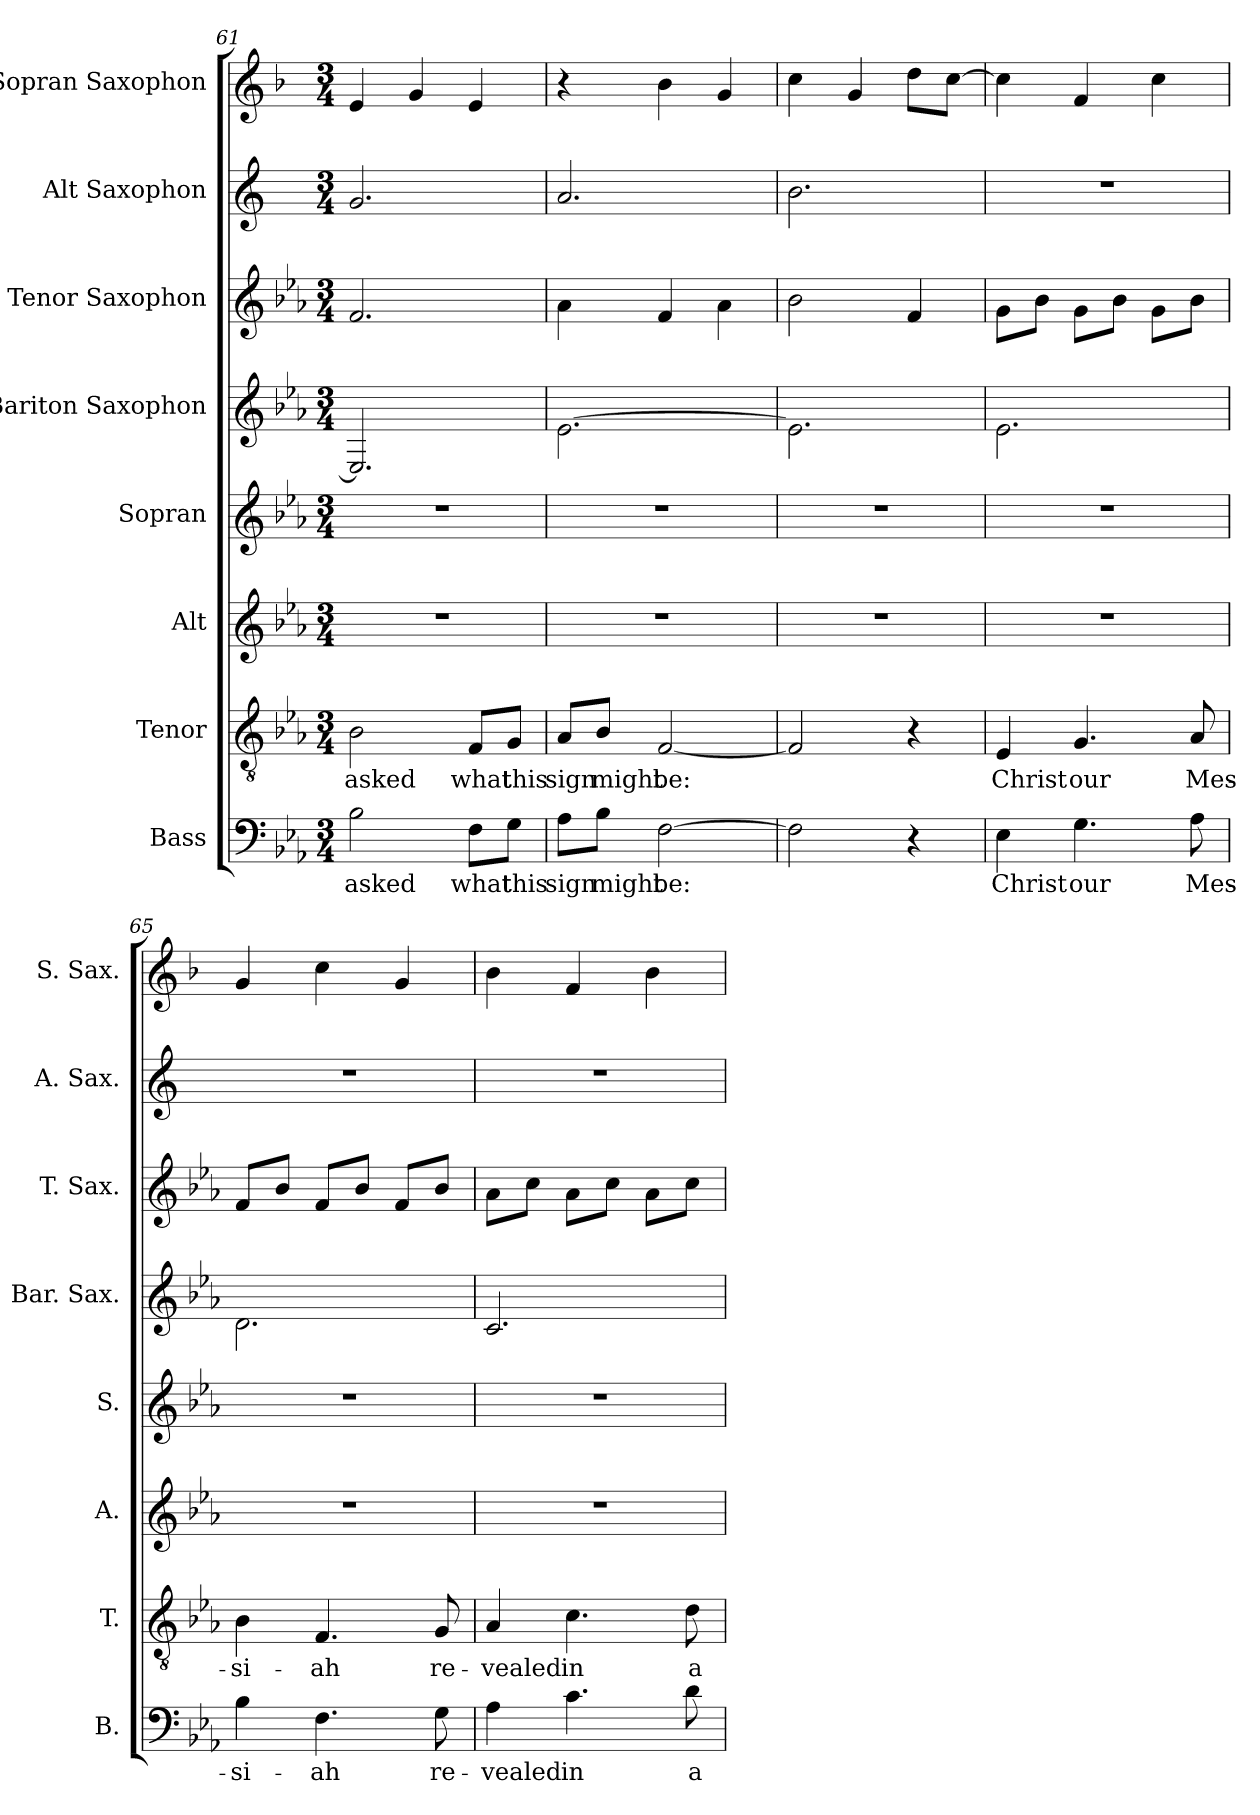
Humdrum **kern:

**kern	**text	**kern	**text	**kern	**kern	**kern	**kern	**kern	**kern
*part8	*part8	*part7	*part7	*part6	*part5	*part4	*part3	*part2	*part1
*staff8	*staff8	*staff7	*staff7	*staff6	*staff5	*staff4	*staff3	*staff2	*staff1
*I"Bass	*	*I"Tenor	*	*I"Alt	*I"Sopran	*I"Bariton Saxophon	*I"Tenor Saxophon	*I"Alt Saxophon	*I"Sopran Saxophon
*I'B.	*	*I'T.	*	*I'A.	*I'S.	*I'Bar. Sax.	*I'T. Sax.	*I'A. Sax.	*I'S. Sax.
*clefF4	*	*clefGv2	*	*clefG2	*clefG2	*clefG2	*clefG2	*clefG2	*clefG2
*	*	*	*	*	*	*ITrd12c21	*ITrd8c14	*ITrd5c9	*ITrd1c2
*k[b-e-a-]	*	*k[b-e-a-]	*	*k[b-e-a-]	*k[b-e-a-]	*k[b-e-a-]	*k[b-e-a-]	*k[b-e-a-]	*k[b-e-a-]
*M3/4	*	*M3/4	*	*M3/4	*M3/4	*M3/4	*M3/4	*M3/4	*M3/4
=61	=61	=61	=61	=61	=61	=61	=61	=61	=61
!	!LO:LY:b	!	!LO:LY:b	!	!	!	!	!	!
2B-\	asked	2B-\	asked	2.r	2.r	2.EE-/]	2.F/	2.B-/	4d/
.	.	.	.	.	.	.	.	.	4f/
!	!LO:LY:b	!	!LO:LY:b	!	!	!	!	!	!
8F\L	what	8F/L	what	.	.	.	.	.	4d/
!	!LO:LY:b	!	!LO:LY:b	!	!	!	!	!	!
8G\J	this	8G/J	this	.	.	.	.	.	.
=62	=62	=62	=62	=62	=62	=62	=62	=62	=62
!	!LO:LY:b	!	!LO:LY:b	!	!	!	!	!	!
8A-\L	sign	8A-/L	sign	2.r	2.r	[2.E-\	4A-\	2.c/	4r
!	!LO:LY:b	!	!LO:LY:b	!	!	!	!	!	!
8B-\J	might	8B-/J	might	.	.	.	.	.	.
!	!LO:LY:b	!	!LO:LY:b	!	!	!	!	!	!
[2F\	be:	[2F/	be:	.	.	.	4F/	.	4a-\
.	.	.	.	.	.	.	4A-\	.	4f/
=63	=63	=63	=63	=63	=63	=63	=63	=63	=63
2F\]	.	2F/]	.	2.r	2.r	2.E-\]	2B-\	2.d\	4b-\
.	.	.	.	.	.	.	.	.	4f/
4r	.	4r	.	.	.	.	4F/	.	8cc\L
.	.	.	.	.	.	.	.	.	[8b-\J
=64	=64	=64	=64	=64	=64	=64	=64	=64	=64
!	!LO:LY:b	!	!LO:LY:b	!	!	!	!	!	!
4E-\	Christ	4E-/	Christ	2.r	2.r	2.E-\	8G\L	2.r	4b-\]
.	.	.	.	.	.	.	8B-\J	.	.
!	!LO:LY:b	!	!LO:LY:b	!	!	!	!	!	!
4.G\	our	4.G/	our	.	.	.	8G\L	.	4e-/
.	.	.	.	.	.	.	8B-\J	.	.
.	.	.	.	.	.	.	8G\L	.	4b-\
!	!LO:LY:b	!	!LO:LY:b	!	!	!	!	!	!
8A-\	Mes-	8A-/	Mes-	.	.	.	8B-\J	.	.
!!LO:PB:g=z
=65	=65	=65	=65	=65	=65	=65	=65	=65	=65
!	!LO:LY:b	!	!LO:LY:b	!	!	!	!	!	!
4B-\	-si-	4B-\	-si-	2.r	2.r	2.D\	8F/L	2.r	4f/
.	.	.	.	.	.	.	8B-/J	.	.
!	!LO:LY:b	!	!LO:LY:b	!	!	!	!	!	!
4.F\	-ah	4.F/	-ah	.	.	.	8F/L	.	4b-\
.	.	.	.	.	.	.	8B-/J	.	.
.	.	.	.	.	.	.	8F/L	.	4f/
!	!LO:LY:b	!	!LO:LY:b	!	!	!	!	!	!
8G\	re-	8G/	re-	.	.	.	8B-/J	.	.
=66	=66	=66	=66	=66	=66	=66	=66	=66	=66
!	!LO:LY:b	!	!LO:LY:b	!	!	!	!	!	!
4A-\	-vealed	4A-/	-vealed	2.r	2.r	2.C/	8A-\L	2.r	4a-\
.	.	.	.	.	.	.	8c\J	.	.
!	!LO:LY:b	!	!LO:LY:b	!	!	!	!	!	!
4.c\	in	4.c\	in	.	.	.	8A-\L	.	4e-/
.	.	.	.	.	.	.	8c\J	.	.
.	.	.	.	.	.	.	8A-\L	.	4a-\
!	!LO:LY:b	!	!LO:LY:b	!	!	!	!	!	!
8d\	a	8d\	a	.	.	.	8c\J	.	.
=	=	=	=	=	=	=	=	=	=
*-	*-	*-	*-	*-	*-	*-	*-	*-	*-
